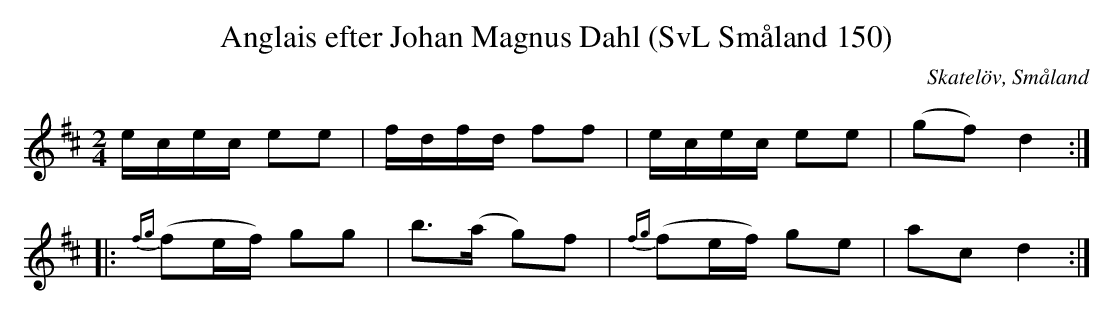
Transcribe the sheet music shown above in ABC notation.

X:1
T:Anglais efter Johan Magnus Dahl (SvL Småland 150)
O:Skatelöv, Småland
M:2/4
L:1/16
K:D
ecec e2e2|fdfd f2f2|ecec e2e2|(g2f2) d4:|
|:{fg}(f2ef) g2g2|b3(a g2)f2|{fg}(f2ef) g2e2|a2c2 d4:|
